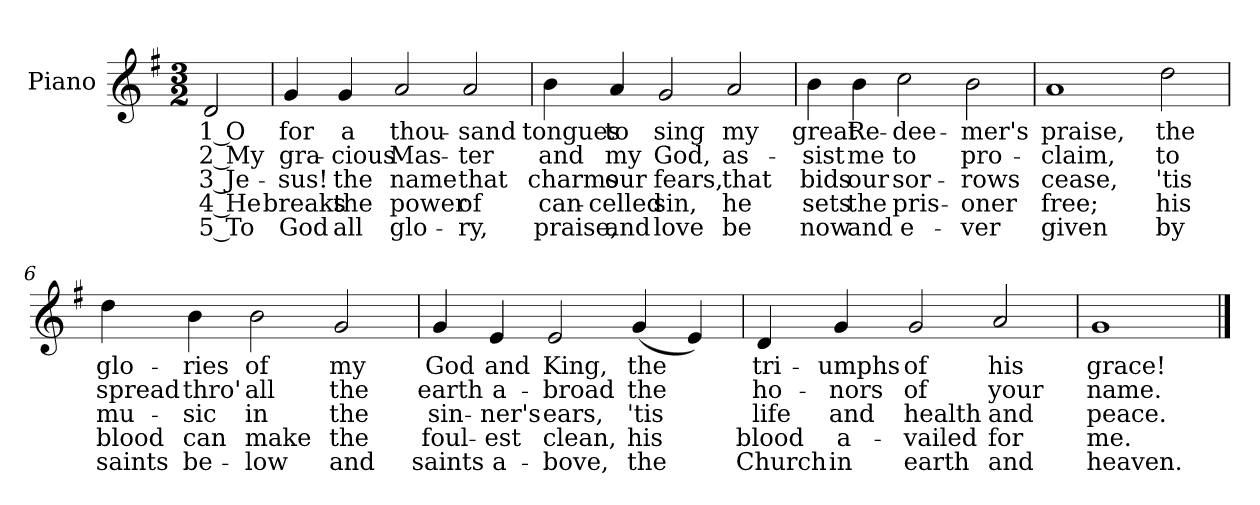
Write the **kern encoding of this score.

**kern	**text	**text	**text	**text	**text
*part1	*part1	*part1	*part1	*part1	*part1
*staff1	*staff1	*staff1	*staff1	*staff1	*staff1
*I"Piano	*	*	*	*	*
*I'Pno.	*	*	*	*	*
!!LO:PB:g=z
*clefG2	*	*	*	*	*
*k[f#]	*	*	*	*	*
*G:	*	*	*	*	*
*M3/2	*	*	*	*	*
=	=	=	=	=	=
!	!LO:LY:b:color=#000000	!LO:LY:b:color=#000000	!LO:LY:b:color=#000000	!LO:LY:b:color=#000000	!LO:LY:b:color=#000000
2di/	1 O	2 My	3 Je-	-4 He	5 To
=1	=1	=1	=1	=1	=1
!	!LO:LY:b:color=#000000	!LO:LY:b:color=#000000	!LO:LY:b:color=#000000	!LO:LY:b:color=#000000	!LO:LY:b:color=#000000
4gi/	for	gra-	sus!	breaks	God
!	!LO:LY:b:color=#000000	!LO:LY:b:color=#000000	!LO:LY:b:color=#000000	!LO:LY:b:color=#000000	!LO:LY:b:color=#000000
4gi/	a	-cious	the	the	all
!	!LO:LY:b:color=#000000	!LO:LY:b:color=#000000	!LO:LY:b:color=#000000	!LO:LY:b:color=#000000	!LO:LY:b:color=#000000
2ai/	thou-	Mas-	name	power	glo-
!	!LO:LY:b:color=#000000	!LO:LY:b:color=#000000	!LO:LY:b:color=#000000	!LO:LY:b:color=#000000	!LO:LY:b:color=#000000
2ai/	-sand	-ter	-that	of	ry,
=2	=2	=2	=2	=2	=2
!	!LO:LY:b:color=#000000	!LO:LY:b:color=#000000	!LO:LY:b:color=#000000	!LO:LY:b:color=#000000	!LO:LY:b:color=#000000
4bi\	tongues	and	charms	can-	-praise,
!	!LO:LY:b:color=#000000	!LO:LY:b:color=#000000	!LO:LY:b:color=#000000	!LO:LY:b:color=#000000	!LO:LY:b:color=#000000
4ai/	to	my	our	celled	and
!	!LO:LY:b:color=#000000	!LO:LY:b:color=#000000	!LO:LY:b:color=#000000	!LO:LY:b:color=#000000	!LO:LY:b:color=#000000
2gi/	sing	God,	fears,	sin,	love
!	!LO:LY:b:color=#000000	!LO:LY:b:color=#000000	!LO:LY:b:color=#000000	!LO:LY:b:color=#000000	!LO:LY:b:color=#000000
2ai/	my	as-	that	he	be
!!LO:LB:g=z
=3	=3	=3	=3	=3	=3
!	!LO:LY:b:color=#000000	!LO:LY:b:color=#000000	!LO:LY:b:color=#000000	!LO:LY:b:color=#000000	!LO:LY:b:color=#000000
4bi\	great	-sist	bids	sets	now
!	!LO:LY:b:color=#000000	!LO:LY:b:color=#000000	!LO:LY:b:color=#000000	!LO:LY:b:color=#000000	!LO:LY:b:color=#000000
4bi\	Re-	me	our	the	and
!	!LO:LY:b:color=#000000	!LO:LY:b:color=#000000	!LO:LY:b:color=#000000	!LO:LY:b:color=#000000	!LO:LY:b:color=#000000
2cci\	-dee-	to	sor-	-pris-	-e-
!	!LO:LY:b:color=#000000	!LO:LY:b:color=#000000	!LO:LY:b:color=#000000	!LO:LY:b:color=#000000	!LO:LY:b:color=#000000
2bi\	-mer's	pro-	-rows	oner	ver
=4	=4	=4	=4	=4	=4
!	!LO:LY:b:color=#000000	!LO:LY:b:color=#000000	!LO:LY:b:color=#000000	!LO:LY:b:color=#000000	!LO:LY:b:color=#000000
1ai	praise,	-claim,	cease,	free;	given
=5-	=5-	=5-	=5-	=5-	=5-
!	!LO:LY:b:color=#000000	!LO:LY:b:color=#000000	!LO:LY:b:color=#000000	!LO:LY:b:color=#000000	!LO:LY:b:color=#000000
2ddi\	the	to	'tis	his	by
=6	=6	=6	=6	=6	=6
!	!LO:LY:b:color=#000000	!LO:LY:b:color=#000000	!LO:LY:b:color=#000000	!LO:LY:b:color=#000000	!LO:LY:b:color=#000000
4ddi\	glo-	spread	mu-	-blood	saints
!	!LO:LY:b:color=#000000	!LO:LY:b:color=#000000	!LO:LY:b:color=#000000	!LO:LY:b:color=#000000	!LO:LY:b:color=#000000
4bi\	-ries	thro'	sic	can	be-
!	!LO:LY:b:color=#000000	!LO:LY:b:color=#000000	!LO:LY:b:color=#000000	!LO:LY:b:color=#000000	!LO:LY:b:color=#000000
2bi\	of	all	-in	make	low
!	!LO:LY:b:color=#000000	!LO:LY:b:color=#000000	!LO:LY:b:color=#000000	!LO:LY:b:color=#000000	!LO:LY:b:color=#000000
2gi/	my	the	the	the	and
!!LO:LB:g=z
=7	=7	=7	=7	=7	=7
!	!LO:LY:b:color=#000000	!LO:LY:b:color=#000000	!LO:LY:b:color=#000000	!LO:LY:b:color=#000000	!LO:LY:b:color=#000000
4gi/	God	earth	sin-	-foul-	-saints
!	!LO:LY:b:color=#000000	!LO:LY:b:color=#000000	!LO:LY:b:color=#000000	!LO:LY:b:color=#000000	!LO:LY:b:color=#000000
4ei/	and	a-	ner's	est	a-
!	!LO:LY:b:color=#000000	!LO:LY:b:color=#000000	!LO:LY:b:color=#000000	!LO:LY:b:color=#000000	!LO:LY:b:color=#000000
2ei/	King,	-broad	-ears,	clean,	bove,
!	!LO:LY:b:color=#000000	!LO:LY:b:color=#000000	!LO:LY:b:color=#000000	!LO:LY:b:color=#000000	!LO:LY:b:color=#000000
(4gi/	the	the	'tis	his	the
4ei/)	.	.	.	.	.
=8	=8	=8	=8	=8	=8
!	!LO:LY:b:color=#000000	!LO:LY:b:color=#000000	!LO:LY:b:color=#000000	!LO:LY:b:color=#000000	!LO:LY:b:color=#000000
4di/	tri-	ho-	life	blood	Church
!	!LO:LY:b:color=#000000	!LO:LY:b:color=#000000	!LO:LY:b:color=#000000	!LO:LY:b:color=#000000	!LO:LY:b:color=#000000
4gi/	-umphs	-nors	and	a-	-in
!	!LO:LY:b:color=#000000	!LO:LY:b:color=#000000	!LO:LY:b:color=#000000	!LO:LY:b:color=#000000	!LO:LY:b:color=#000000
2gi/	of	of	health	vailed	earth
!	!LO:LY:b:color=#000000	!LO:LY:b:color=#000000	!LO:LY:b:color=#000000	!LO:LY:b:color=#000000	!LO:LY:b:color=#000000
2ai/	his	your	and	for	and
=9	=9	=9	=9	=9	=9
!	!LO:LY:b:color=#000000	!LO:LY:b:color=#000000	!LO:LY:b:color=#000000	!LO:LY:b:color=#000000	!LO:LY:b:color=#000000
1gi	grace!	name.	peace.	me.	heaven.
==	==	==	==	==	==
*-	*-	*-	*-	*-	*-
